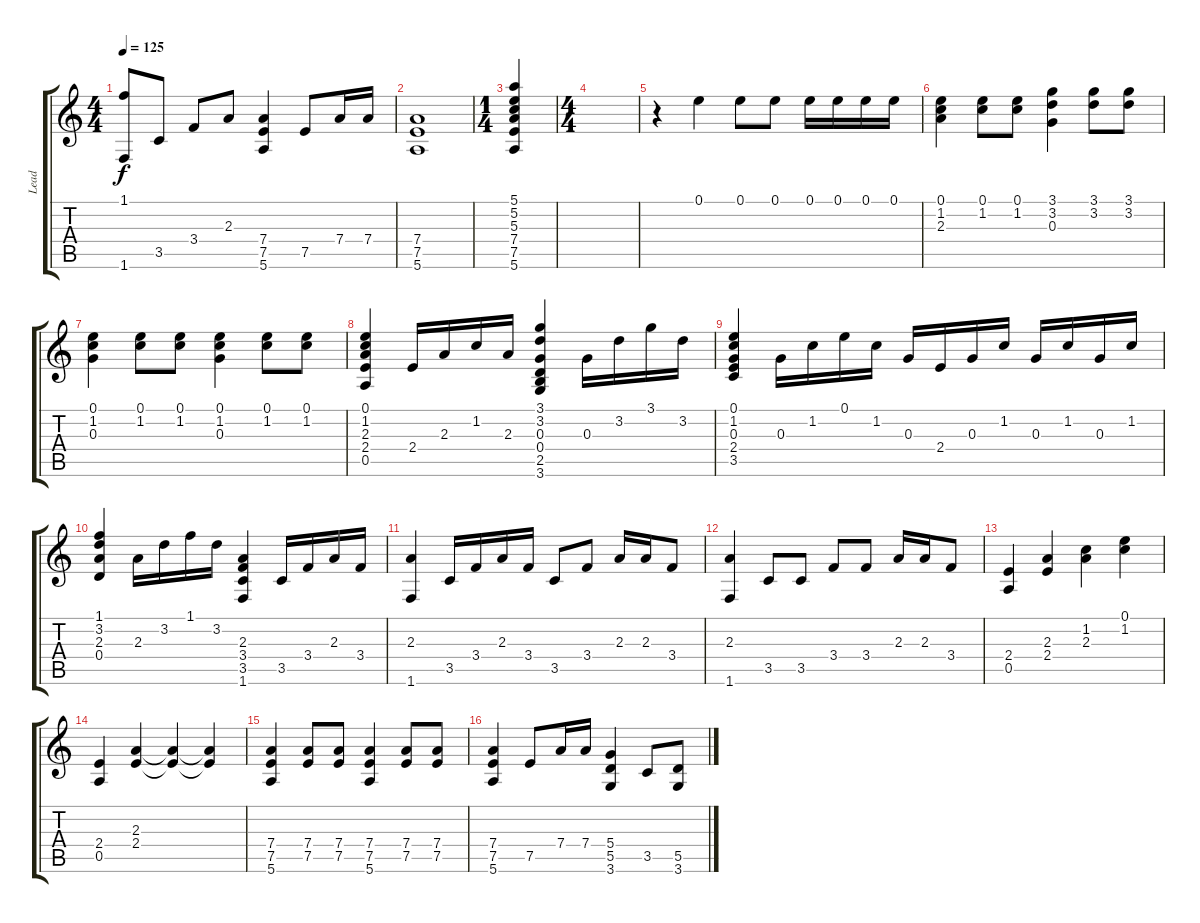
\track ("Lead" "Lead") {instrument electricguitarclean}
\staff {score tabs}
\tuning (E4 B3 G3 D3 A2 E2) {hide}
\ts (4 4)
\tempo 125
\clef g2
\ks c
(1.1 1.6).8{dy f} 3.5.8 3.4.8 2.3.8 (7.4 7.5 5.6).4 7.5.8 7.4.16 7.4.16 |
(7.4 7.5 5.6).1 |
\ts (1 4)
(5.1 5.2 5.3 7.4 7.5 5.6).4 |
\ts (4 4)
|
r.4 0.1.4 0.1.8 0.1.8 0.1.16 0.1.16 0.1.16 0.1.16 |
(0.1 1.2 2.3).4 (0.1 1.2).8 (0.1 1.2).8 (3.1 3.2 0.3).4 (3.1 3.2).8 (3.1 3.2).8 |
(0.1 1.2 0.3).4 (0.1 1.2).8 (0.1 1.2).8 (0.1 1.2 0.3).4 (0.1 1.2).8 (0.1 1.2).8 |
(0.1 1.2 2.3 2.4 0.5).4 2.4.16 2.3.16 1.2.16 2.3.16 (3.1 3.2 0.3 0.4 2.5 3.6).4 0.3.16 3.2.16 3.1.16 3.2.16 |
(0.1 1.2 0.3 2.4 3.5).4 0.3.16 1.2.16 0.1.16 1.2.16 0.3.16 2.4.16 0.3.16 1.2.16 0.3.16 1.2.16 0.3.16 1.2.16 |
(1.1 3.2 2.3 0.4).4 2.3.16 3.2.16 1.1.16 3.2.16 (2.3 3.4 3.5 1.6).4 3.5.16 3.4.16 2.3.16 3.4.16 |
(2.3 1.6).4 3.5.16 3.4.16 2.3.16 3.4.16 3.5.8 3.4.8 2.3.16 2.3.16 3.4.8 |
(2.3 1.6).4 3.5.8 3.5.8 3.4.8 3.4.8 2.3.16 2.3.16 3.4.8 |
(2.4 0.5).4 (2.3 2.4).4 (1.2 2.3).4 (0.1 1.2).4 |
(2.4 0.5).4 (2.3 2.4).4 (2.3{t} 2.4{t}).4 (2.3{t} 2.4{t}).4 |
(7.4 7.5 5.6).4 (7.4 7.5).8 (7.4 7.5).8 (7.4 7.5 5.6).4 (7.4 7.5).8 (7.4 7.5).8 |
(7.4 7.5 5.6).4 7.5.8 7.4.16 7.4.16 (5.4 5.5 3.6).4 3.5.8 (5.5 3.6).8
